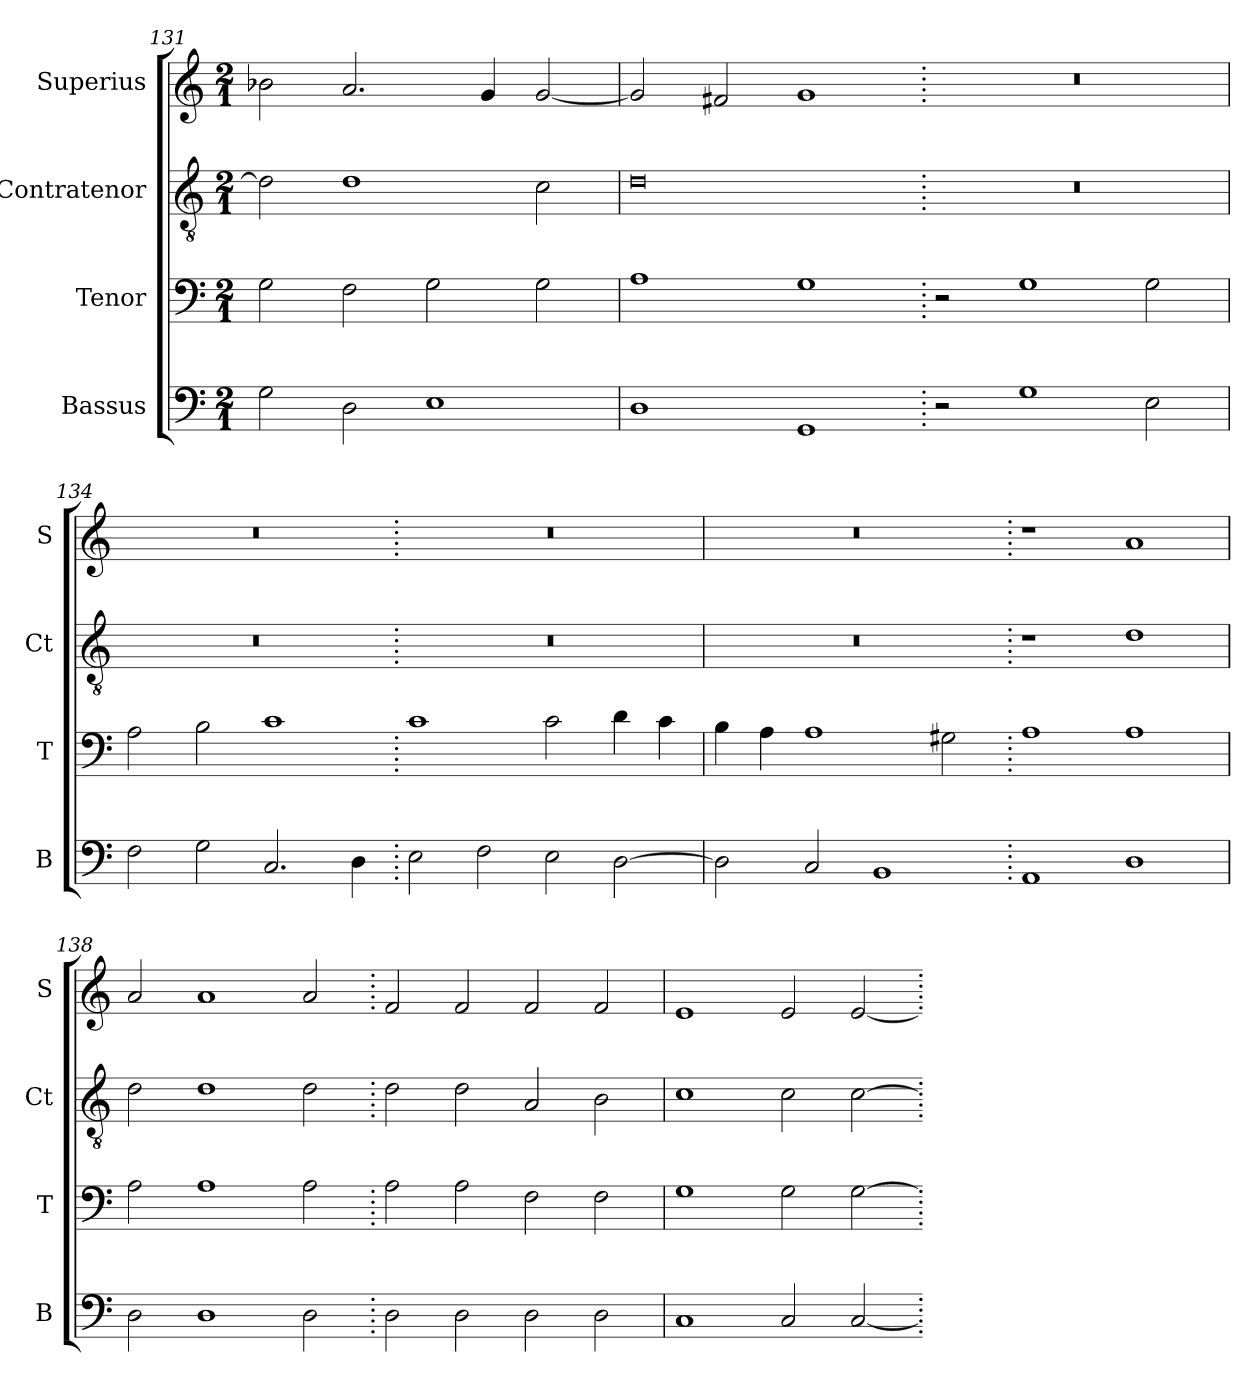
**kern	**kern	**kern	**kern
*part4	*part3	*part2	*part1
*staff4	*staff3	*staff2	*staff1
*I"Bassus	*I"Tenor	*I"Contratenor	*I"Superius
*I'B	*I'T	*I'Ct	*I'S
*clefF4	*clefF4	*clefGv2	*clefG2
*k[]	*k[]	*k[]	*k[]
*M2/1	*M2/1	*M2/1	*M2/1
=131	=131	=131	=131
2G\	2G\	2d\]	2b-X\
2D\	2F\	1d	2.a/
1E	2G\	.	.
.	.	.	4g/
.	2G\	2c\	[2g/
=132	=132	=132	=132
1D	1A	0d	2g/]
.	.	.	2f#X/
1GG	1G	.	1g
=133.	=133.	=133.	=133.
2r	2r	0r	0r
1G	1G	.	.
2E\	2G\	.	.
=134	=134	=134	=134
2F\	2A\	0r	0r
2G\	2B\	.	.
2.C/	1c	.	.
4D\	.	.	.
=135.	=135.	=135.	=135.
2E\	1c	0r	0r
2F\	.	.	.
2E\	2c\	.	.
[2D\	4d\	.	.
.	4c\	.	.
=136	=136	=136	=136
2D\]	4B\	0r	0r
.	4A\	.	.
2C/	1A	.	.
1BB	.	.	.
.	2G#X\	.	.
=137.	=137.	=137.	=137.
1AA	1A	1r	1r
1D	1A	1d	1a
=138	=138	=138	=138
2D\	2A\	2d\	2a/
1D	1A	1d	1a
2D\	2A\	2d\	2a/
=139.	=139.	=139.	=139.
2D\	2A\	2d\	2f/
2D\	2A\	2d\	2f/
2D\	2F\	2A/	2f/
2D\	2F\	2B\	2f/
=140	=140	=140	=140
1C	1G	1c	1e
2C/	2G\	2c\	2e/
[2C/	[2G\	[2c\	[2e/
=.	=.	=.	=.
*-	*-	*-	*-
